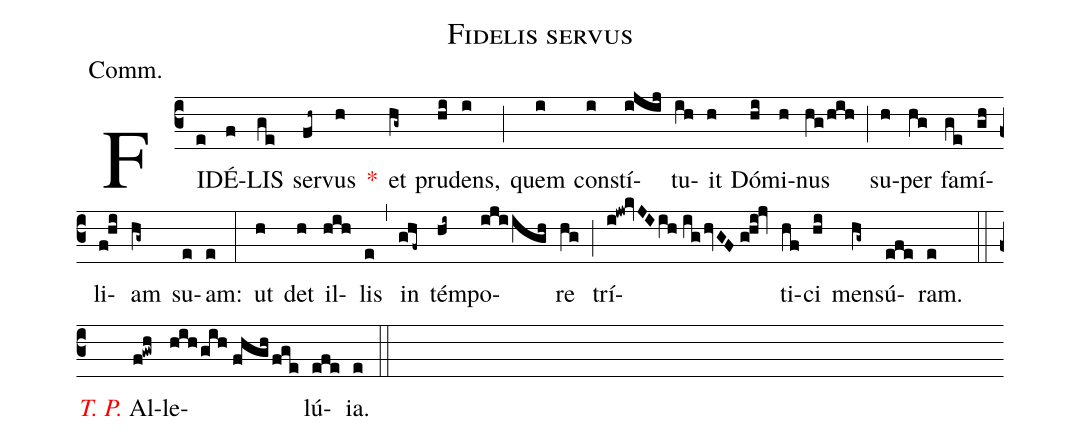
name:Fidelis servus;
annotation:Comm.;
mode:VII.;
office-part:Communion;
%%
(c3) FI(e)DÉ(f)LIS(ge) ser(fh~)vus(h) <v>\red{*}</v>() et(hg~) pru(hi)dens,(i) (;) quem(i) con(i)stí(ijij)tu(ih)it(h) Dó(hi)mi(h)nus(hg/hih) (;) su(h)per(hg) fa(ge)mí(gh)li(f!hi)am(hg~) su(e)am:(e) (:) ut(h) det(h) il(hih)lis(e) (,) in(ghf~) tém(hi~)po(ijiigh)re(hg) (;) trí(i!jw!kvJIih//ighvGF//g!hi!jv)ti(hf)ci(hi) men(hg~)sú(efe)ram.(e) (::) <v>\redit{T. P.}</v> Al(f!gwh)le(hih/gih//fhgh/fge)lú(efe)ia.(e) (::)
